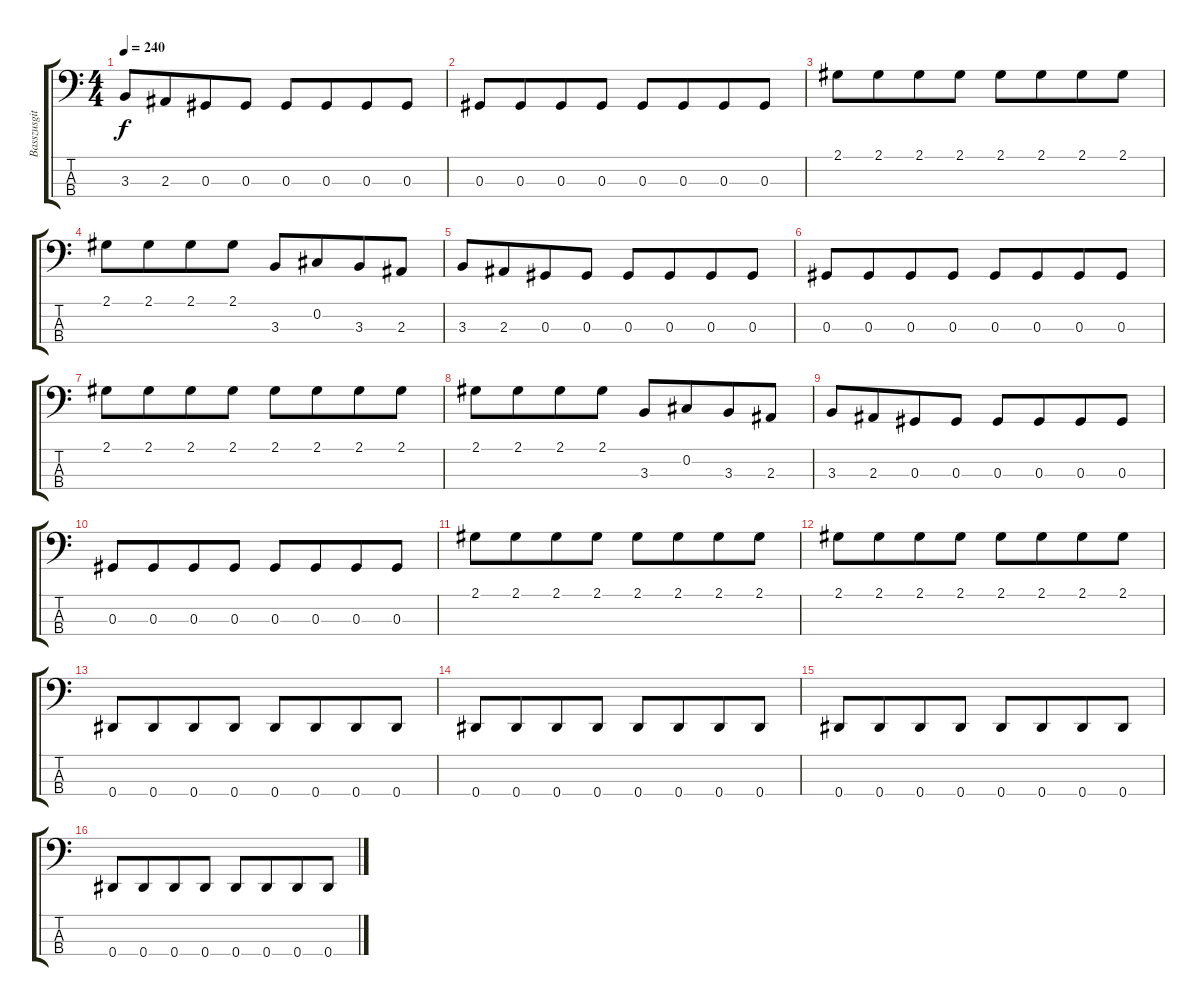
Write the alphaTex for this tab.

\track ("Basszusgitár (Yngwie Malmsteen)" "Basszusgit") {instrument electricbassfinger}
\staff {score tabs}
\tuning (Gb2 Db2 Ab1 Eb1) {hide}
\ts (4 4)
\tempo 240
\clef f4
\ks c
3.3.8{dy f} 2.3.8{beam merge} 0.3.8 0.3.8 0.3.8 0.3.8{beam merge} 0.3.8 0.3.8 |
0.3.8 0.3.8{beam merge} 0.3.8 0.3.8 0.3.8 0.3.8{beam merge} 0.3.8 0.3.8 |
2.1.8 2.1.8{beam merge} 2.1.8 2.1.8 2.1.8 2.1.8{beam merge} 2.1.8 2.1.8 |
2.1.8 2.1.8{beam merge} 2.1.8 2.1.8 3.3.8 0.2.8{beam merge} 3.3.8 2.3.8 |
3.3.8 2.3.8{beam merge} 0.3.8 0.3.8 0.3.8 0.3.8{beam merge} 0.3.8 0.3.8 |
0.3.8 0.3.8{beam merge} 0.3.8 0.3.8 0.3.8 0.3.8{beam merge} 0.3.8 0.3.8 |
2.1.8 2.1.8{beam merge} 2.1.8 2.1.8 2.1.8 2.1.8{beam merge} 2.1.8 2.1.8 |
2.1.8 2.1.8{beam merge} 2.1.8 2.1.8 3.3.8 0.2.8{beam merge} 3.3.8 2.3.8 |
3.3.8 2.3.8{beam merge} 0.3.8 0.3.8 0.3.8 0.3.8{beam merge} 0.3.8 0.3.8 |
0.3.8 0.3.8{beam merge} 0.3.8 0.3.8 0.3.8 0.3.8{beam merge} 0.3.8 0.3.8 |
2.1.8 2.1.8{beam merge} 2.1.8 2.1.8 2.1.8 2.1.8{beam merge} 2.1.8 2.1.8 |
2.1.8 2.1.8{beam merge} 2.1.8 2.1.8 2.1.8 2.1.8{beam merge} 2.1.8 2.1.8 |
0.4.8 0.4.8{beam merge} 0.4.8 0.4.8 0.4.8 0.4.8{beam merge} 0.4.8 0.4.8 |
0.4.8 0.4.8{beam merge} 0.4.8 0.4.8 0.4.8 0.4.8{beam merge} 0.4.8 0.4.8 |
0.4.8 0.4.8{beam merge} 0.4.8 0.4.8 0.4.8 0.4.8{beam merge} 0.4.8 0.4.8 |
0.4.8 0.4.8{beam merge} 0.4.8 0.4.8 0.4.8 0.4.8{beam merge} 0.4.8 0.4.8
